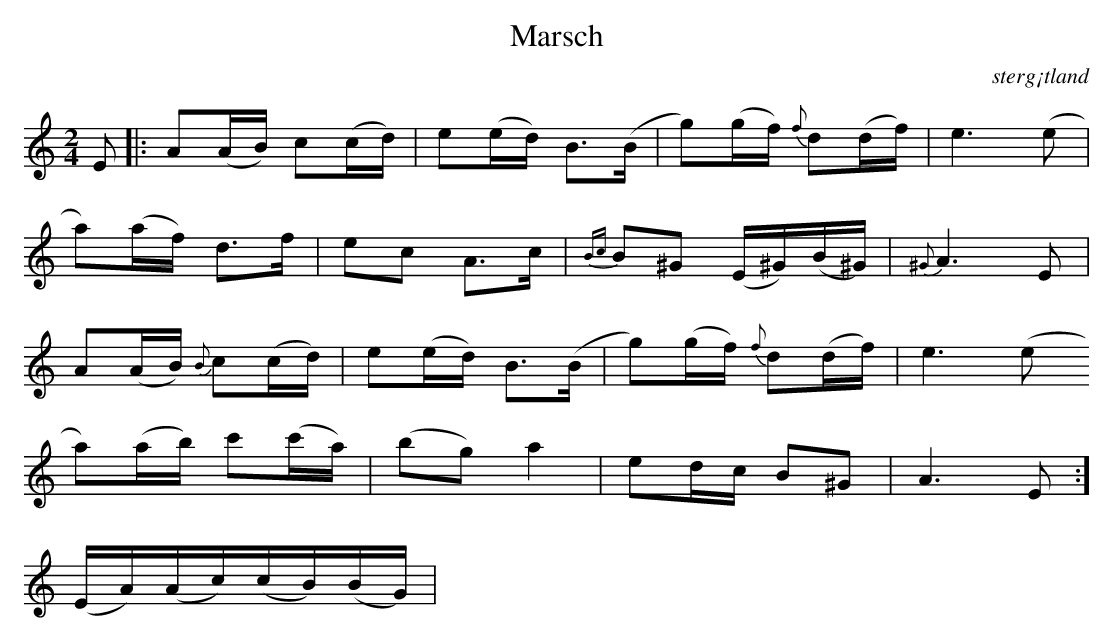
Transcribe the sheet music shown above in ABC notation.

X:1
T:Marsch
O: sterg¡tland
M: 2/4
L: 1/16
K: Am
E2 |: A2(AB) c2(cd) | e2(ed) B3(B | g2)(gf){f} d2(df) | e6 (e2 |
a2)(af) d3f | e2c2 A3c |{Bc} B2^G2 (E^G)(B^G)|{^G} A6 E2 |
A2(AB){B} c2(cd) | e2(ed) B3(B | g2)(gf){f} d2(df) | e6 (e2
a2)(ab) c'2(c'a) | (b2g2) a4 | e2dc B2^G2| A6 E2:]
(EA)(Ac)(cB)(BG)|
